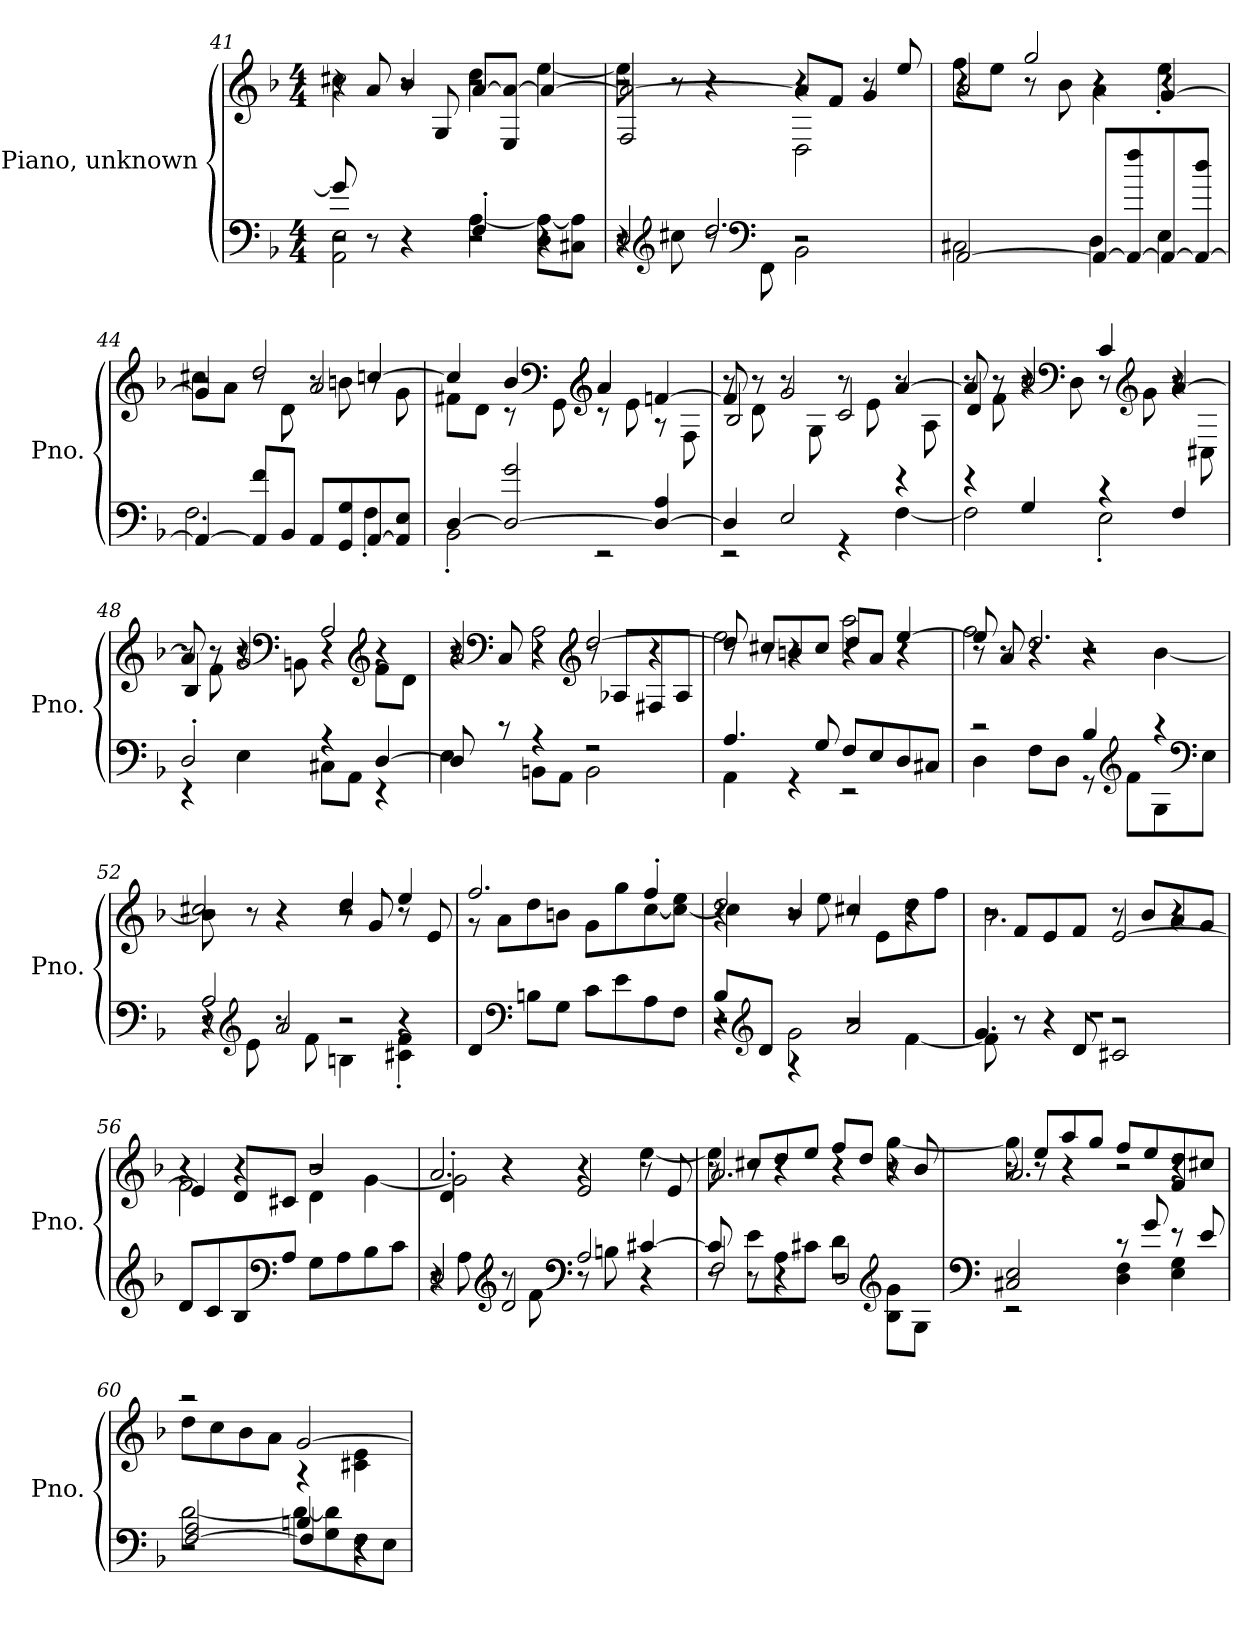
**kern	**kern
*part1	*part1
*staff2	*staff1
*I"Piano, unknown	*
*I'Pno.	*
*clefF4	*clefG2
*k[b-]	*k[b-]
*M4/4	*M4/4
=41	=41
*^	*^
*	*^	*	*^
8g/]	2AA\ 2E\	2r	4r	2cc#X\	8r
8r	.	.	.	.	8a/
4r	.	.	4b-/	.	8r
.	.	.	.	.	8G/
2r	[4A\	4F'/	2r	4dd\	[8a/L
.	.	.	.	.	8E/ 8a/_J
.	8D\ 8A\_L	4r	.	[4ee\	4a/_
.	8C#X\ 8A\]J	.	.	.	.
=42	=42	=42	=42	=42	=42
4r	8r	2D/	2r	8ee\]	2F/ 2a/_
*clefG2	*	*	*	*	*
.	8cc#X\	.	.	8r	.
2.dd/	8r	.	.	4r	.
*clefF4	*	*	*	*	*
.	8FF\	.	.	.	.
.	2BB-\	2r	4r	2D\	8a/L]
.	.	.	.	.	8f/J
.	.	.	4g/	.	8r
.	.	.	.	.	8ee/
*	*v	*v	*	*	*
!!LO:LB:g=z	!!	!!
=43	=43	=43	=43	=43
[2AA/	2C#X\	2a/	8ff\L	4r
.	.	.	8ee\J	.
.	.	.	8r	2gg/
.	.	.	8b-\	.
8AA/L_	4D\	4r	4a\	.
8AA/_ 8ff/	.	.	.	.
8AA/_	4E\	[4g/	4ee'\	4r
8AA/_ 8dd/J	.	.	.	.
=44	=44	=44	=44	=44
4AA/_	2.F\	4g/]	8cc#X\L	2r
.	.	.	8a\J	.
8AA/] 8f/L	.	2dd/	8r	.
8BB-/J	.	.	8d\	.
8AA/L	.	.	8r	2a/
8GG/ 8G/	.	.	8bn\	.
[8AA/	4F'\	[4ccn/	8r	.
8AA/] 8E/J	.	.	8g\	.
*	*	*	*v	*v
=45	=45	=45	=45
[4D/	2BB-'\	4cc/]	8f#X\L
.	.	.	8d\J
2D/_ 2g/	.	4b-/	8r
*	*	*clefF4	*
.	.	.	8GG\
*	*	*clefG2	*
.	2r	4a/	8r
.	.	.	8e\
4D/_ 4A/	.	[4fn/	8r
.	.	.	8F\
!!LO:PB:g=z
=46	=46	=46	=46
*	*	*	*^
4D/]	2r	8f/]	8r	2B-/
.	.	8r	8d\	.
2E/	.	2g/	8r	.
.	.	.	8G\	.
.	4r	.	8r	2c/
.	.	.	8e\	.
4r	[4F\	[4a/	8r	.
.	.	.	8A\	.
=47	=47	=47	=47	=47
4r	2F\]	8a/]	8r	4d/
.	.	8r	8f\	.
4G/	.	2b-/	8r	4r
*	*	*clefF4	*	*
.	.	.	8D\	.
4r	2E'\	.	8r	4c/
*	*	*clefG2	*	*
.	.	.	8g\	.
4F/	.	[4a/	8r	4r
.	.	.	8C#X\	.
=48	=48	=48	=48	=48
2D'/	4r	8a/]	8r	4B-/
.	.	8r	8f\	.
.	4E\	2g/	8r	4r
*	*	*clefF4	*	*
.	.	.	8BBn\	.
4r	8C#X\L	.	4r	2A/
.	8AA\J	.	.	.
*	*	*clefG2	*	*
[4D/	4r	4r	8f\L	.
.	.	.	8d\J	.
!!LO:LB:g=z	!!	!!
=49	=49	=49	=49	=49
8D/]	4E\	2a/	4r	8r
*	*	*clefF4	*	*
8r	.	.	.	8C/
4r	8BBn\L	.	2A\	4r
.	8AA\J	.	.	.
*	*	*clefG2	*	*
2r	2BB\	[2dd/	.	8r
.	.	.	.	8A-X/L
.	.	.	4r	8F#X/
.	.	.	.	8A-/J
=50	=50	=50	=50	=50
4.A/	4AA\	8dd/]	2ee\	8r
.	.	8r	.	8cc#X/L
.	4r	4r	.	8bn/
8G/	.	.	.	8cc#/J
8F/L	2r	4r	2aa\	8dd/L
8E/	.	.	.	8a/J
8D/	.	[4ee/	.	4r
8C#X/J	.	.	.	.
=51	=51	=51	=51	=51
2r	4D\	8ee/]	2ff\	8r
.	.	8r	.	8a/
.	8F\L	2.dd/	.	4r
.	8D\J	.	.	.
4B-/	8r	.	4r	2r
*clefG2	*	*	*	*
.	8f\L	.	.	.
4r	8G\	.	[4b-\	.
*clefF4	*	*	*	*
.	8E\J	.	.	.
!!LO:LB:g=z	!!	!!
=52	=52	=52	=52	=52
*	*^	*	*	*
4r	8r	2A/	2r	8b-\]	2cc#X/
*clefG2	*	*	*	*	*
.	8e\	.	.	8r	.
2a/	8r	.	.	4r	.
.	8f\	.	.	.	.
.	4Bn\	2r	4dd/	2r	8r
.	.	.	.	.	8g/
4r	4c#X\' 4f\'	.	4ee/	.	8r
.	.	.	.	.	8e/
*v	*v	*v	*	*	*
*	*	*v	*v
=53	=53	=53
4d/	2.ff/	8r
.	.	8a\L
*clefF4	*	*
8Bn\L	.	8dd\
8G\J	.	8bn\J
8c\L	.	8g\L
8e\	.	8gg\
8A\	4ff'/	[8cc\
8F\J	.	8cc\_ 8ee\J
=54	=54	=54
*^	*	*^
*	*^	*	*	*
2r	4r	8B-/L	2dd/	4cc\]	4r
*clefG2	*	*	*	*	*
.	.	8d/J	.	.	.
.	2g\	4r	.	8r	4b-/
.	.	.	.	8ee\	.
2a/	.	2r	4cc#X/	8r	2r
.	.	.	.	8e\L	.
.	[4f\	.	4r	8dd\	.
.	.	.	.	8ff\J	.
!!LO:LB:g=z	!!	!!
=55	=55	=55	=55	=55	=55
1r	8f\]	4.g/	8r	2.b-\	2r
.	8r	.	8f/L	.	.
.	4r	.	8e/	.	.
.	.	8d/	8f/J	.	.
.	2r	2c#X/	8r	.	[2e/
.	.	.	8b-/L	.	.
.	.	.	8a/	4r	.
.	.	.	8g/J	.	.
*v	*v	*v	*	*	*
=56	=56	=56	=56
8d/L	4r	2f\	4e/]
8c/	.	.	.
8B-/	8d/L	.	4r
*clefF4	*	*	*
8A/J	8c#X/J	.	.
8G\L	2b-/	4d\	2r
8A\	.	.	.
8B-\	.	[4g\	.
8c\J	.	.	.
=57	=57	=57	=57
*^	*	*	*
*	*^	*	*	*
4r	8r	2D/	2.a/	2g\]	4d'/
.	8A\	.	.	.	.
*clefG2	*	*	*	*	*
2d/	8r	.	.	.	4r
.	8f\	.	.	.	.
*clefF4	*	*	*	*	*
.	8r	2A/	.	4r	2e/
.	8Bn\	.	.	.	.
[4c#X/	4r	.	8r	[4ee\	.
.	.	.	8e/	.	.
!!LO:LB:g=z	!!	!!
=58	=58	=58	=58	=58	=58
8c#/]	8r	2F/	8r	8ee\]	2.a/
8r	8e\L	.	8cc#X/L	8r	.
4r	8A\	.	8dd/	4r	.
.	8c#X\J	.	8ee/J	.	.
2r	4d\	2D/	8ff/L	4r	.
.	.	.	8dd/J	.	.
*clefG2	*	*	*	*	*
.	8B-\ 8g\L	.	8r	[4gg\	4r
.	8G\J	.	8b-/	.	.
*v	*v	*v	*	*	*
=59	=59	=59	=59
*clefF4	*	*	*
*^	*	*	*
2C#X/ 2E/	2r	8r	8gg\]	2.a/
.	.	8ee/L	8r	.
.	.	8aa/	4r	.
.	.	8gg/J	.	.
8r	4D\ 4F\	8ff/L	2r	.
8g/	.	8ee/	.	.
8r	4E\ 4G\	8f/ 8dd/	.	4r
8e/	.	8cc#X/J	.	.
*	*	*	*v	*v
=60	=60	=60	=60
*	*^	*	*
2r	[2d\	[2F/ 2A/	2r	8dd\L
.	.	.	.	8cc\
.	.	.	.	8b-\
.	.	.	.	8a\J
4Bn/	8d\L_	4F/]	[2g/	4r
.	8G\ 8d\]	.	.	.
4r	8F\	4r	.	4c#X\ 4e\
.	8E\J	.	.	.
*v	*v	*v	*	*
*	*v	*v
=	=
*-	*-
